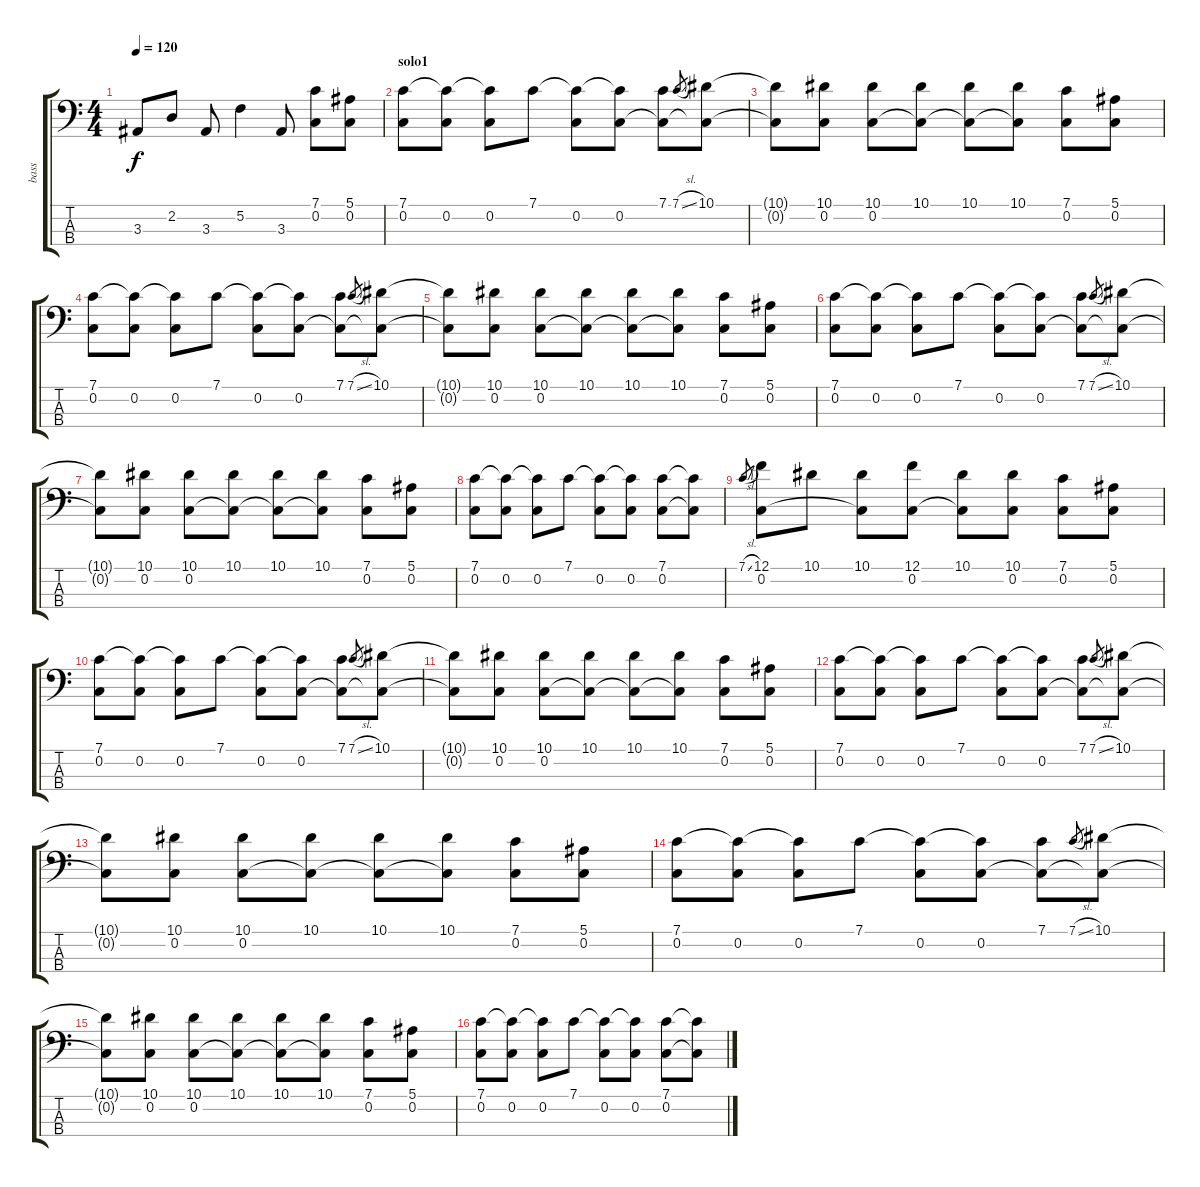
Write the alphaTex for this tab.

\track ("bass" "bass") {instrument electricbassfinger}
\staff {score tabs}
\tuning (F2 C2 G1 D1) {hide}
\ts (4 4)
\tempo 120
\clef f4
\ks c
3.3.8{dy f} 2.2.8 3.3.8 5.2.4 3.3.8 (7.1 0.2).8 (5.1 0.2).8 |
\section ("" "solo1")
(7.1 0.2).8 (7.1{t} 0.2).8 (7.1{t} 0.2).8 7.1.8 (7.1{t} 0.2).8 (7.1{t} 0.2).8 (7.1 0.2{t}).8 7.1{sl}.8{gr} (10.1 0.2{t}).8 |
(10.1{t} 0.2{t}).8 (10.1 0.2).8 (10.1 0.2).8 (10.1 0.2{t}).8 (10.1 0.2{t}).8 (10.1 0.2{t}).8 (7.1 0.2).8 (5.1 0.2).8 |
(7.1 0.2).8 (7.1{t} 0.2).8 (7.1{t} 0.2).8 7.1.8 (7.1{t} 0.2).8 (7.1{t} 0.2).8 (7.1 0.2{t}).8 7.1{sl}.8{gr} (10.1 0.2{t}).8 |
(10.1{t} 0.2{t}).8 (10.1 0.2).8 (10.1 0.2).8 (10.1 0.2{t}).8 (10.1 0.2{t}).8 (10.1 0.2{t}).8 (7.1 0.2).8 (5.1 0.2).8 |
(7.1 0.2).8 (7.1{t} 0.2).8 (7.1{t} 0.2).8 7.1.8 (7.1{t} 0.2).8 (7.1{t} 0.2).8 (7.1 0.2{t}).8 7.1{sl}.8{gr} (10.1 0.2{t}).8 |
(10.1{t} 0.2{t}).8 (10.1 0.2).8 (10.1 0.2).8 (10.1 0.2{t}).8 (10.1 0.2{t}).8 (10.1 0.2{t}).8 (7.1 0.2).8 (5.1 0.2).8 |
(7.1 0.2).8 (7.1{t} 0.2).8 (7.1{t} 0.2).8 7.1.8 (7.1{t} 0.2).8 (7.1{t} 0.2).8 (7.1 0.2).8 (7.1{t} 0.2{t}).8 |
7.1{sl}.8{gr} (12.1 0.2).8 10.1.8 (10.1 0.2{t}).8 (12.1 0.2).8 (10.1 0.2{t}).8 (10.1 0.2).8 (7.1 0.2).8 (5.1 0.2).8 |
(7.1 0.2).8 (7.1{t} 0.2).8 (7.1{t} 0.2).8 7.1.8 (7.1{t} 0.2).8 (7.1{t} 0.2).8 (7.1 0.2{t}).8 7.1{sl}.8{gr} (10.1 0.2{t}).8 |
(10.1{t} 0.2{t}).8 (10.1 0.2).8 (10.1 0.2).8 (10.1 0.2{t}).8 (10.1 0.2{t}).8 (10.1 0.2{t}).8 (7.1 0.2).8 (5.1 0.2).8 |
(7.1 0.2).8 (7.1{t} 0.2).8 (7.1{t} 0.2).8 7.1.8 (7.1{t} 0.2).8 (7.1{t} 0.2).8 (7.1 0.2{t}).8 7.1{sl}.8{gr} (10.1 0.2{t}).8 |
(10.1{t} 0.2{t}).8 (10.1 0.2).8 (10.1 0.2).8 (10.1 0.2{t}).8 (10.1 0.2{t}).8 (10.1 0.2{t}).8 (7.1 0.2).8 (5.1 0.2).8 |
(7.1 0.2).8 (7.1{t} 0.2).8 (7.1{t} 0.2).8 7.1.8 (7.1{t} 0.2).8 (7.1{t} 0.2).8 (7.1 0.2{t}).8 7.1{sl}.8{gr} (10.1 0.2{t}).8 |
(10.1{t} 0.2{t}).8 (10.1 0.2).8 (10.1 0.2).8 (10.1 0.2{t}).8 (10.1 0.2{t}).8 (10.1 0.2{t}).8 (7.1 0.2).8 (5.1 0.2).8 |
(7.1 0.2).8 (7.1{t} 0.2).8 (7.1{t} 0.2).8 7.1.8 (7.1{t} 0.2).8 (7.1{t} 0.2).8 (7.1 0.2).8 (7.1{t} 0.2{t}).8
